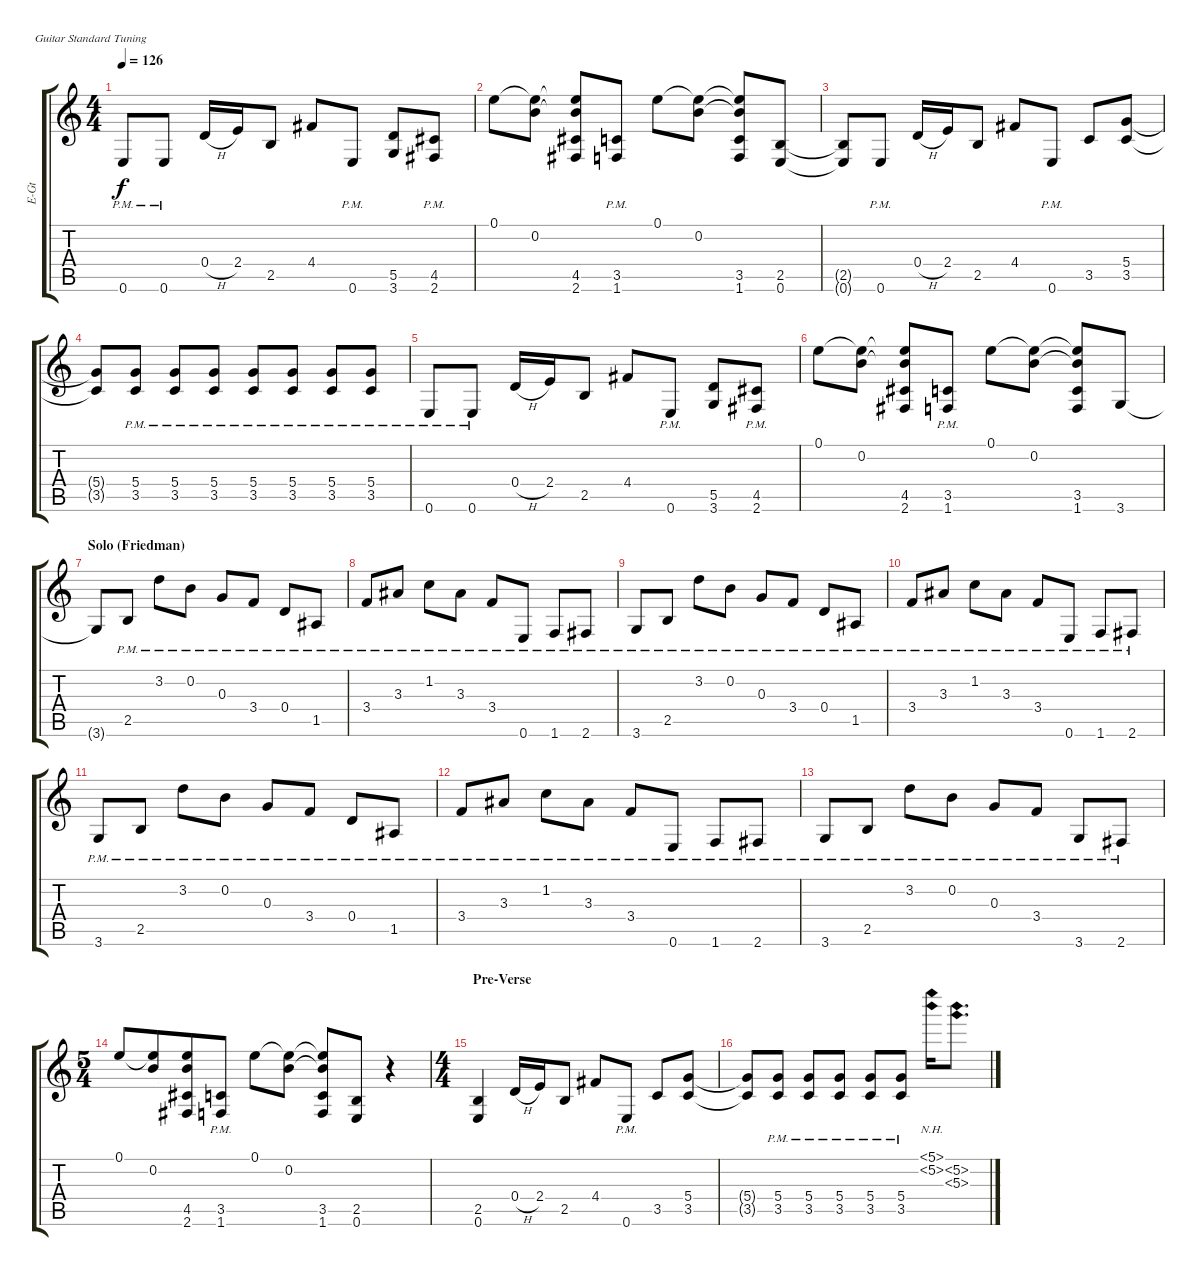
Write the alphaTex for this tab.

\bracketExtendMode groupsimilarinstruments
\track ("D. Mustaine" "E-Gt") {instrument distortionguitar}
\staff {score tabs}
\tuning (E4 B3 G3 D3 A2 E2)
\ts (4 4)
\tempo 126
\clef g2
\ks c
0.6{pm}.8{dy f beam Up} 0.6{pm}.8{beam Up} 0.4{h}.16{beam Up} 2.4.16{beam Up} 2.5.8{beam Up} 4.4{acc #}.8{beam Up} 0.6{pm}.8{beam Up} (5.5 3.6).8{beam Up} (4.5{pm acc #} 2.6{pm acc #}).8{beam Up} |
0.1.8{beam Down} (0.1{t} 0.2).8{beam Down} (0.1{t} 0.2{t} 4.5{acc #} 2.6{acc #}).8{beam Up} (3.5{pm} 1.6{pm}).8{beam Up} 0.1.8{beam Down} (0.1{t} 0.2).8{beam Down} (0.1{t} 0.2{t} 3.5 1.6).8{beam Up} (2.5 0.6).8{beam Up} |
(2.5{t} 0.6{t}).8{beam Up} 0.6{pm}.8{beam Up} 0.4{h}.16{beam Up} 2.4.16{beam Up} 2.5.8{beam Up} 4.4{acc #}.8{beam Up} 0.6{pm}.8{beam Up} 3.5.8{beam Up} (5.4 3.5).8{beam Up} |
(5.4{t} 3.5{t}).8{beam Up} (5.4{pm} 3.5{pm}).8{beam Up} (5.4{pm} 3.5{pm}).8{beam Up} (5.4{pm} 3.5{pm}).8{beam Up} (5.4{pm} 3.5{pm}).8{beam Up} (5.4{pm} 3.5{pm}).8{beam Up} (5.4{pm} 3.5{pm}).8{beam Up} (5.4{pm} 3.5{pm}).8{beam Up} |
0.6{pm}.8{beam Up} 0.6{pm}.8{beam Up} 0.4{h}.16{beam Up} 2.4.16{beam Up} 2.5.8{beam Up} 4.4{acc #}.8{beam Up} 0.6{pm}.8{beam Up} (5.5 3.6).8{beam Up} (4.5{pm acc #} 2.6{pm acc #}).8{beam Up} |
0.1.8{beam Down} (0.1{t} 0.2).8{beam Down} (0.1{t} 0.2{t} 4.5{acc #} 2.6{acc #}).8{beam Up} (3.5{pm} 1.6{pm}).8{beam Up} 0.1.8{beam Down} (0.1{t} 0.2).8{beam Down} (0.1{t} 0.2{t} 3.5 1.6).8{beam Up} 3.6.8{beam Up} |
\section ("" "Solo (Friedman)")
3.6{t}.8{beam Up} 2.5{pm}.8{beam Up} 3.2{pm}.8{beam Down} 0.2{pm}.8{beam Down} 0.3{pm}.8{beam Up} 3.4{pm}.8{beam Up} 0.4{pm}.8{beam Up} 1.5{pm acc #}.8{beam Up} |
3.4{pm}.8{beam Up} 3.3{pm acc #}.8{beam Up} 1.2{pm}.8{beam Down} 3.3{pm acc #}.8{beam Down} 3.4{pm}.8{beam Up} 0.6{pm}.8{beam Up} 1.6{pm}.8{beam Up} 2.6{pm acc #}.8{beam Up} |
3.6{pm}.8{beam Up} 2.5{pm}.8{beam Up} 3.2{pm}.8{beam Down} 0.2{pm}.8{beam Down} 0.3{pm}.8{beam Up} 3.4{pm}.8{beam Up} 0.4{pm}.8{beam Up} 1.5{pm acc #}.8{beam Up} |
3.4{pm}.8{beam Up} 3.3{pm acc #}.8{beam Up} 1.2{pm}.8{beam Down} 3.3{pm acc #}.8{beam Down} 3.4{pm}.8{beam Up} 0.6{pm}.8{beam Up} 1.6{pm}.8{beam Up} 2.6{pm acc #}.8{beam Up} |
3.6{pm}.8{beam Up} 2.5{pm}.8{beam Up} 3.2{pm}.8{beam Down} 0.2{pm}.8{beam Down} 0.3{pm}.8{beam Up} 3.4{pm}.8{beam Up} 0.4{pm}.8{beam Up} 1.5{pm acc #}.8{beam Up} |
3.4{pm}.8{beam Up} 3.3{pm acc #}.8{beam Up} 1.2{pm}.8{beam Down} 3.3{pm acc #}.8{beam Down} 3.4{pm}.8{beam Up} 0.6{pm}.8{beam Up} 1.6{pm}.8{beam Up} 2.6{pm acc #}.8{beam Up} |
3.6{pm}.8{beam Up} 2.5{pm}.8{beam Up} 3.2{pm}.8{beam Down} 0.2{pm}.8{beam Down} 0.3{pm}.8{beam Up} 3.4{pm}.8{beam Up} 3.6{pm}.8{beam Up} 2.6{pm acc #}.8{beam Up} |
\ts (5 4)
\beaming (8 4 2 2 2)
0.1.8{beam Up} (0.1{t} 0.2).8{beam Up} (0.1{t} 0.2{t} 4.5{acc #} 2.6{acc #}).8{beam Up} (3.5{pm} 1.6{pm}).8{beam Up} 0.1.8{beam Down} (0.1{t} 0.2).8{beam Down} (0.1{t} 0.2{t} 3.5 1.6).8{beam Up} (2.5 0.6).8{beam Up} r.4{beam Down} |
\ts (4 4)
\beaming (8 2 2 2 2)
\section ("" "Pre-Verse")
(2.5 0.6).4{beam Up} 0.4{h}.16{beam Up} 2.4.16{beam Up} 2.5.8{beam Up} 4.4{acc #}.8{beam Up} 0.6{pm}.8{beam Up} 3.5.8{beam Up} (5.4 3.5).8{beam Up} |
(5.4{t} 3.5{t}).8{beam Up} (5.4{pm} 3.5{pm}).8{beam Up} (5.4{pm} 3.5{pm}).8{beam Up} (5.4{pm} 3.5{pm}).8{beam Up} (5.4{pm} 3.5{pm}).8{beam Up} (5.4{pm} 3.5{pm}).8{beam Up} (5.1{nh} 5.2{nh}).16{beam Down} (5.2{nh} 5.3{nh}).8{d beam Down}
